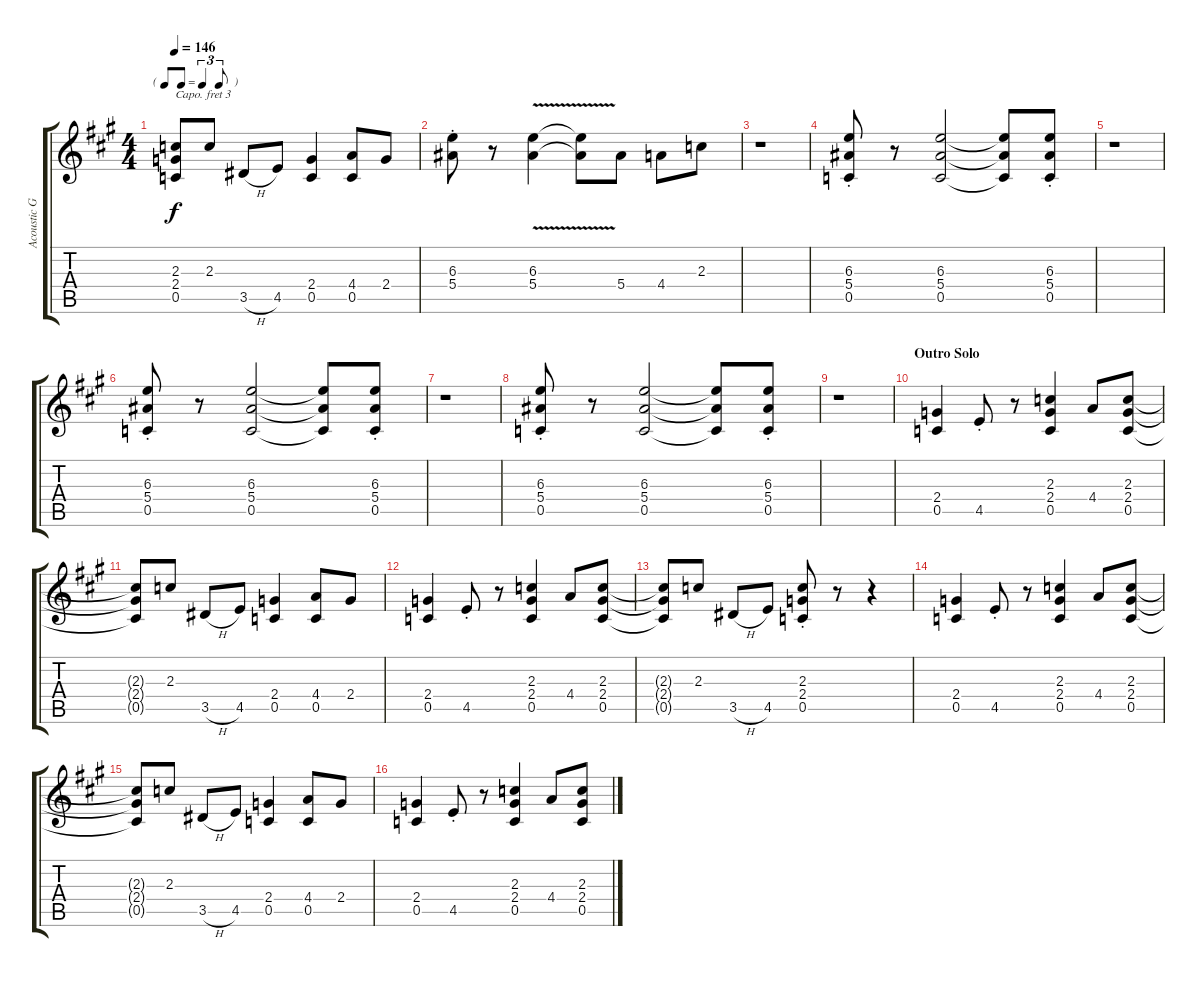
\track ("Acoustic Guitar" "Acoustic G") {instrument acousticguitarsteel}
\staff {score tabs}
\capo 3
\tuning (E4 B3 G3 D3 A2 E2) {hide}
\ts (4 4)
\tf triplet8th
\tempo 146
\clef g2
\ks a
(2.3{t} 2.4{t} 0.5{t}).8{dy f} 2.3.8 3.5{h}.8 4.5.8 (2.4 0.5).4 (4.4 0.5).8 2.4.8 |
(6.3{st} 5.4{st}).8 r.8 (6.3{v} 5.4{v}).4 (6.3{t} 5.4{t}).8 5.4.8 4.4.8 2.3.8 |
r.1 |
(6.3{st} 5.4{st} 0.5{st}).8 r.8 (6.3 5.4 0.5).2 (6.3{t} 5.4{t} 0.5{t}).8 (6.3{st} 5.4{st} 0.5{st}).8 |
r.1 |
(6.3{st} 5.4{st} 0.5{st}).8 r.8 (6.3 5.4 0.5).2 (6.3{t} 5.4{t} 0.5{t}).8 (6.3{st} 5.4{st} 0.5{st}).8 |
r.1 |
(6.3{st} 5.4{st} 0.5{st}).8 r.8 (6.3 5.4 0.5).2 (6.3{t} 5.4{t} 0.5{t}).8 (6.3{st} 5.4{st} 0.5{st}).8 |
r.1 |
\section ("" "Outro Solo")
(2.4 0.5).4 4.5{st}.8 r.8 (2.3 2.4 0.5).4 4.4.8 (2.3 2.4 0.5).8 |
(2.3{t} 2.4{t} 0.5{t}).8 2.3.8 3.5{h}.8 4.5.8 (2.4 0.5).4 (4.4 0.5).8 2.4.8 |
(2.4 0.5).4 4.5{st}.8 r.8 (2.3 2.4 0.5).4 4.4.8 (2.3 2.4 0.5).8 |
(2.3{t} 2.4{t} 0.5{t}).8 2.3.8 3.5{h}.8 4.5.8 (2.3{st} 2.4{st} 0.5{st}).8 r.8 r.4 |
(2.4 0.5).4 4.5{st}.8 r.8 (2.3 2.4 0.5).4 4.4.8 (2.3 2.4 0.5).8 |
(2.3{t} 2.4{t} 0.5{t}).8 2.3.8 3.5{h}.8 4.5.8 (2.4 0.5).4 (4.4 0.5).8 2.4.8 |
(2.4 0.5).4 4.5{st}.8 r.8 (2.3 2.4 0.5).4 4.4.8 (2.3 2.4 0.5).8
